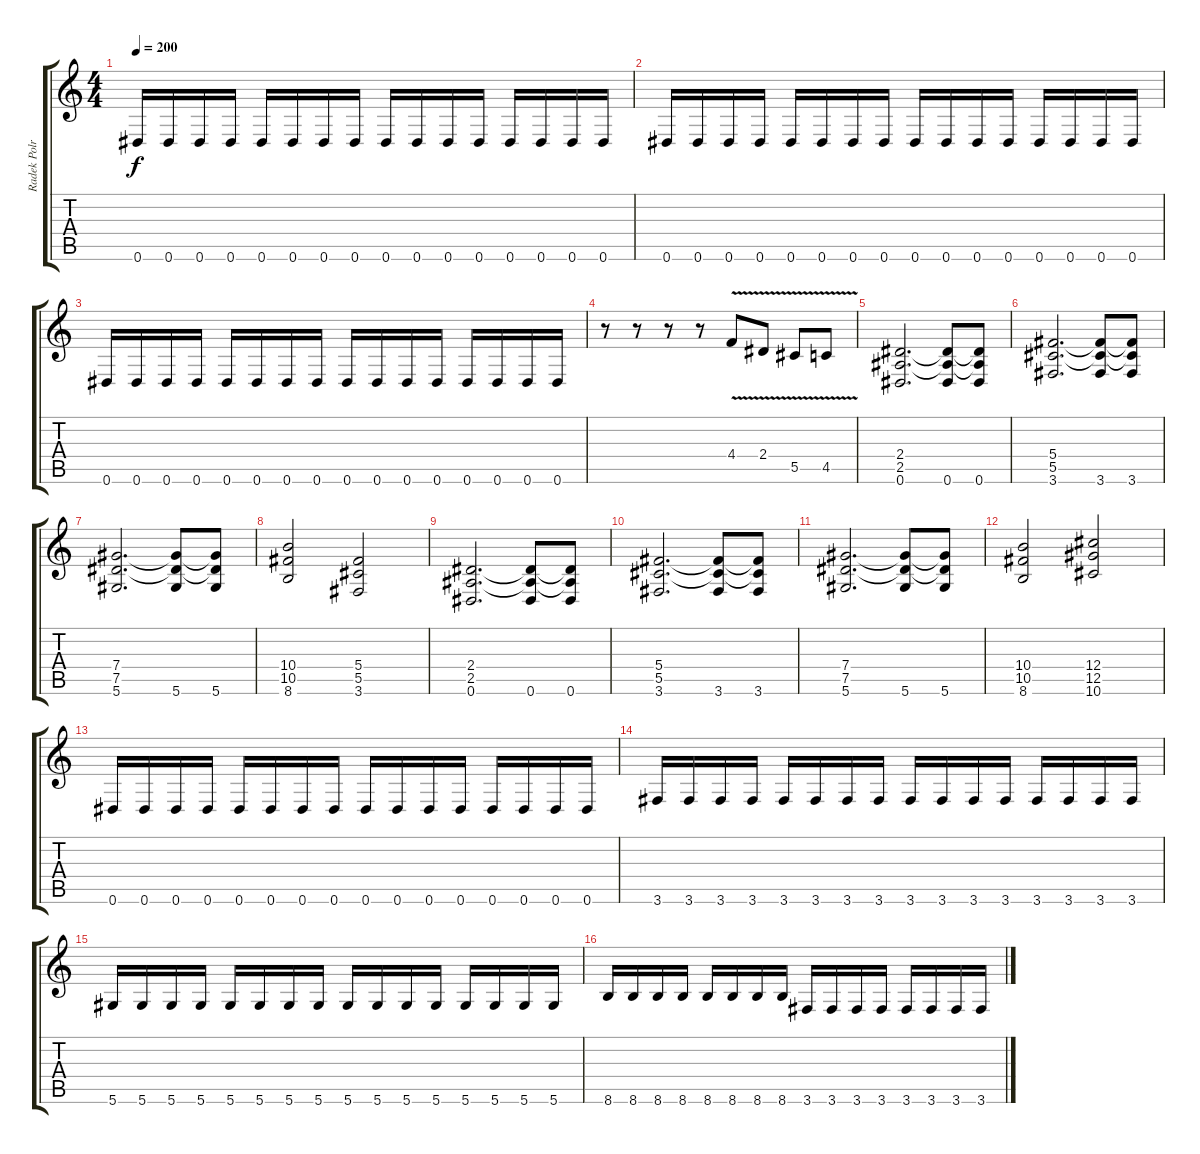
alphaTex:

\track ("Radek Polrolniczak" "Radek Polr") {instrument distortionguitar}
\staff {score tabs}
\tuning (Eb4 Bb3 Gb3 Db3 Ab2 Eb2) {hide}
\ts (4 4)
\tempo 200
\clef g2
\ks c
0.6.16{dy f} 0.6.16 0.6.16 0.6.16 0.6.16 0.6.16 0.6.16 0.6.16 0.6.16 0.6.16 0.6.16 0.6.16 0.6.16 0.6.16 0.6.16 0.6.16 |
0.6.16 0.6.16 0.6.16 0.6.16 0.6.16 0.6.16 0.6.16 0.6.16 0.6.16 0.6.16 0.6.16 0.6.16 0.6.16 0.6.16 0.6.16 0.6.16 |
0.6.16 0.6.16 0.6.16 0.6.16 0.6.16 0.6.16 0.6.16 0.6.16 0.6.16 0.6.16 0.6.16 0.6.16 0.6.16 0.6.16 0.6.16 0.6.16 |
r.8 r.8 r.8 r.8 4.4{v}.8 2.4{v}.8 5.5{v}.8 4.5{v}.8 |
(2.4 2.5 0.6).2{d} (2.4{t} 2.5{t} 0.6).8 (2.4{t} 2.5{t} 0.6).8 |
(5.4 5.5 3.6).2{d} (5.4{t} 5.5{t} 3.6).8 (5.4{t} 5.5{t} 3.6).8 |
(7.4 7.5 5.6).2{d} (7.4{t} 7.5{t} 5.6).8 (7.4{t} 7.5{t} 5.6).8 |
(10.4 10.5 8.6).2 (5.4 5.5 3.6).2 |
(2.4 2.5 0.6).2{d} (2.4{t} 2.5{t} 0.6).8 (2.4{t} 2.5{t} 0.6).8 |
(5.4 5.5 3.6).2{d} (5.4{t} 5.5{t} 3.6).8 (5.4{t} 5.5{t} 3.6).8 |
(7.4 7.5 5.6).2{d} (7.4{t} 7.5{t} 5.6).8 (7.4{t} 7.5{t} 5.6).8 |
(10.4 10.5 8.6).2 (12.4 12.5 10.6).2 |
0.6.16 0.6.16 0.6.16 0.6.16 0.6.16 0.6.16 0.6.16 0.6.16 0.6.16 0.6.16 0.6.16 0.6.16 0.6.16 0.6.16 0.6.16 0.6.16 |
3.6.16 3.6.16 3.6.16 3.6.16 3.6.16 3.6.16 3.6.16 3.6.16 3.6.16 3.6.16 3.6.16 3.6.16 3.6.16 3.6.16 3.6.16 3.6.16 |
5.6.16 5.6.16 5.6.16 5.6.16 5.6.16 5.6.16 5.6.16 5.6.16 5.6.16 5.6.16 5.6.16 5.6.16 5.6.16 5.6.16 5.6.16 5.6.16 |
8.6.16 8.6.16 8.6.16 8.6.16 8.6.16 8.6.16 8.6.16 8.6.16 3.6.16 3.6.16 3.6.16 3.6.16 3.6.16 3.6.16 3.6.16 3.6.16
